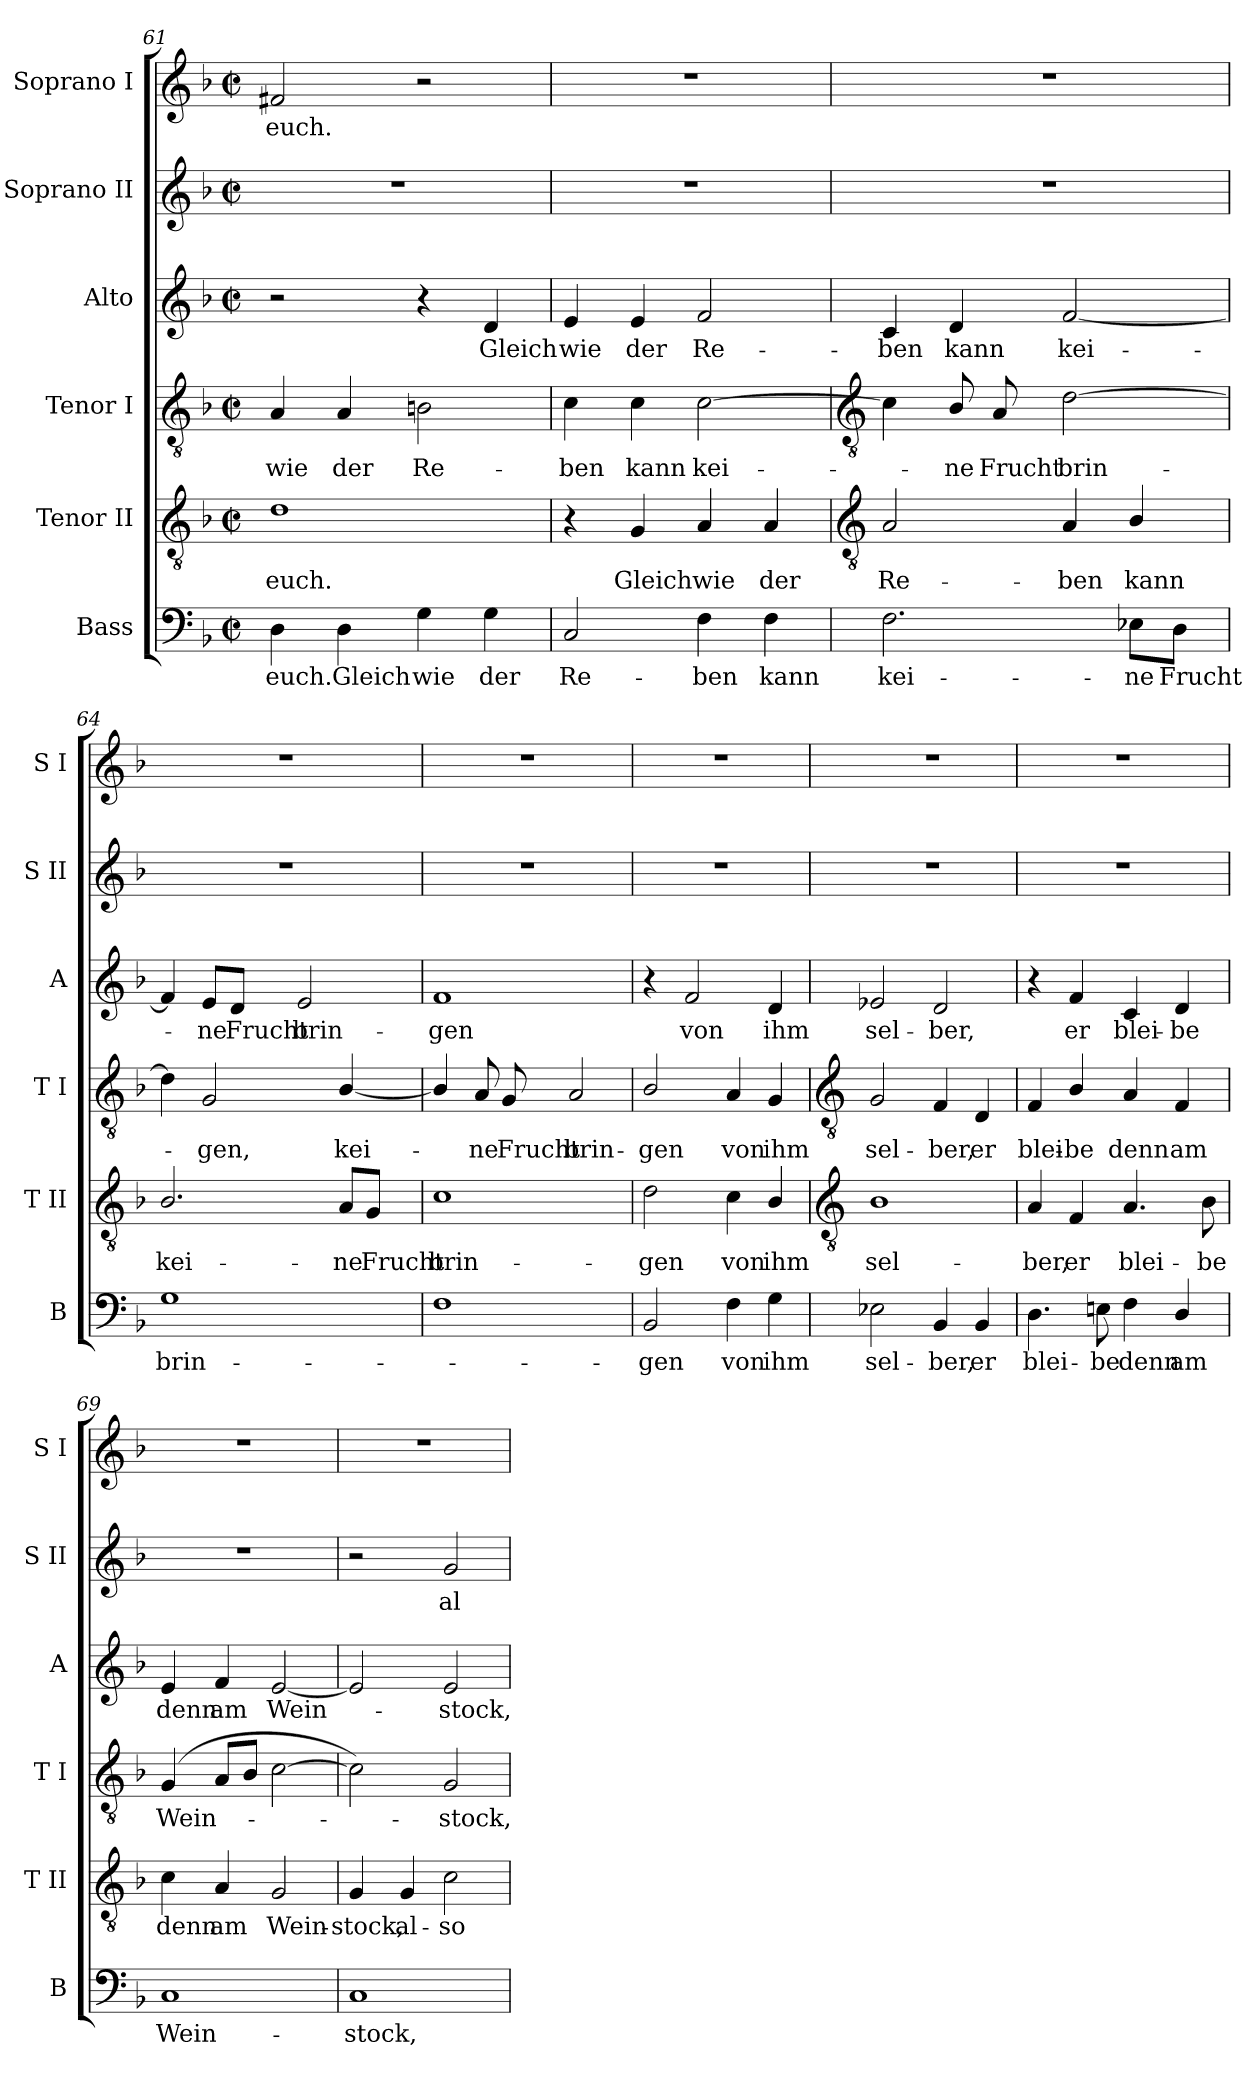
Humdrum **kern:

**kern	**text	**kern	**text	**kern	**text	**kern	**text	**kern	**text	**kern	**text
*part6	*part6	*part5	*part5	*part4	*part4	*part3	*part3	*part2	*part2	*part1	*part1
*staff6	*staff6	*staff5	*staff5	*staff4	*staff4	*staff3	*staff3	*staff2	*staff2	*staff1	*staff1
*I"Bass	*	*I"Tenor II	*	*I"Tenor I	*	*I"Alto	*	*I"Soprano II	*	*I"Soprano I	*
*I'B	*	*I'T II	*	*I'T I	*	*I'A	*	*I'S II	*	*I'S I	*
*clefF4	*	*clefGv2	*	*clefGv2	*	*clefG2	*	*clefG2	*	*clefG2	*
*k[b-]	*	*k[b-]	*	*k[b-]	*	*k[b-]	*	*k[b-]	*	*k[b-]	*
*F:	*	*F:	*	*F:	*	*F:	*	*F:	*	*F:	*
*M2/2	*	*M2/2	*	*M2/2	*	*M2/2	*	*M2/2	*	*M2/2	*
*met(c|)	*	*met(c|)	*	*met(c|)	*	*met(c|)	*	*met(c|)	*	*met(c|)	*
=61	=61	=61	=61	=61	=61	=61	=61	=61	=61	=61	=61
!	!LO:LY:b	!	!LO:LY:b	!	!LO:LY:b	!	!	!	!	!	!LO:LY:b
4D	euch.	1d	euch.	4A	wie	2r	.	1r	.	2f#X	euch.
!	!LO:LY:b	!	!	!	!LO:LY:b	!	!	!	!	!	!
4D	Gleich	.	.	4A	der	.	.	.	.	.	.
!	!LO:LY:b	!	!	!	!LO:LY:b	!	!	!	!	!	!
4G	wie	.	.	2Bn	Re-	4r	.	.	.	2r	.
!	!LO:LY:b	!	!	!	!	!	!LO:LY:b	!	!	!	!
4G	der	.	.	.	.	4d	Gleich	.	.	.	.
=62	=62	=62	=62	=62	=62	=62	=62	=62	=62	=62	=62
!	!LO:LY:b	!	!	!	!LO:LY:b	!	!LO:LY:b	!	!	!	!
2C	Re-	4r	.	4c	-ben	4e	wie	1r	.	1r	.
!	!	!	!LO:LY:b	!	!LO:LY:b	!	!LO:LY:b	!	!	!	!
.	.	4G	Gleich	4c	kann	4e	der	.	.	.	.
!	!LO:LY:b	!	!LO:LY:b	!	!LO:LY:b	!	!LO:LY:b	!	!	!	!
4F	-ben	4A	wie	[2c	kei-	2f	Re-	.	.	.	.
!	!LO:LY:b	!	!LO:LY:b	!	!	!	!	!	!	!	!
4F	kann	4A	der	.	.	.	.	.	.	.	.
!!LO:LB:g=z
=63	=63	=63	=63	=63	=63	=63	=63	=63	=63	=63	=63
*	*	*clefGv2	*	*clefGv2	*	*	*	*	*	*	*
!	!LO:LY:b	!	!LO:LY:b	!	!	!	!LO:LY:b	!	!	!	!
2.F	kei-	2A	Re-	4c]	.	4c	-ben	1r	.	1r	.
!	!	!	!	!	!LO:LY:b	!	!LO:LY:b	!	!	!	!
.	.	.	.	8B-/	ne	4d	kann	.	.	.	.
!	!	!	!	!	!LO:LY:b	!	!	!	!	!	!
.	.	.	.	8A	Frucht	.	.	.	.	.	.
!	!	!	!LO:LY:b	!	!LO:LY:b	!	!LO:LY:b	!	!	!	!
.	.	4A	-ben	[2d	brin-	[2f	kei-	.	.	.	.
!	!LO:LY:b	!	!LO:LY:b	!	!	!	!	!	!	!	!
8E-X\L	-ne	4B-/	kann	.	.	.	.	.	.	.	.
!	!LO:LY:b	!	!	!	!	!	!	!	!	!	!
8D\J	Frucht	.	.	.	.	.	.	.	.	.	.
=64	=64	=64	=64	=64	=64	=64	=64	=64	=64	=64	=64
!	!LO:LY:b	!	!LO:LY:b	!	!	!	!	!	!	!	!
1G	brin-	2.B-/	kei-	4d]	.	4f]	.	1r	.	1r	.
!	!	!	!	!	!LO:LY:b	!	!LO:LY:b	!	!	!	!
.	.	.	.	2G	gen,	8e/L	ne	.	.	.	.
!	!	!	!	!	!	!	!LO:LY:b	!	!	!	!
.	.	.	.	.	.	8d/J	Frucht	.	.	.	.
!	!	!	!	!	!	!	!LO:LY:b	!	!	!	!
.	.	.	.	.	.	2e	brin-	.	.	.	.
!	!	!	!LO:LY:b	!	!LO:LY:b	!	!	!	!	!	!
.	.	8A/L	-ne	[4B-/	kei-	.	.	.	.	.	.
!	!	!	!LO:LY:b	!	!	!	!	!	!	!	!
.	.	8G/J	Frucht	.	.	.	.	.	.	.	.
=65	=65	=65	=65	=65	=65	=65	=65	=65	=65	=65	=65
!	!	!	!LO:LY:b	!	!	!	!LO:LY:b	!	!	!	!
1F	.	1c	brin-	4B-/]	.	1f	-gen	1r	.	1r	.
!	!	!	!	!	!LO:LY:b	!	!	!	!	!	!
.	.	.	.	8A	ne	.	.	.	.	.	.
!	!	!	!	!	!LO:LY:b	!	!	!	!	!	!
.	.	.	.	8G	Frucht	.	.	.	.	.	.
!	!	!	!	!	!LO:LY:b	!	!	!	!	!	!
.	.	.	.	2A	brin-	.	.	.	.	.	.
=66	=66	=66	=66	=66	=66	=66	=66	=66	=66	=66	=66
!	!LO:LY:b	!	!LO:LY:b	!	!LO:LY:b	!	!	!	!	!	!
2BB-	gen	2d	-gen	2B-/	-gen	4r	.	1r	.	1r	.
!	!	!	!	!	!	!	!LO:LY:b	!	!	!	!
.	.	.	.	.	.	2f	von	.	.	.	.
!	!LO:LY:b	!	!LO:LY:b	!	!LO:LY:b	!	!	!	!	!	!
4F	von	4c	von	4A	von	.	.	.	.	.	.
!	!LO:LY:b	!	!LO:LY:b	!	!LO:LY:b	!	!LO:LY:b	!	!	!	!
4G	ihm	4B-/	ihm	4G	ihm	4d	ihm	.	.	.	.
!!LO:LB:g=z
=67	=67	=67	=67	=67	=67	=67	=67	=67	=67	=67	=67
*	*	*clefGv2	*	*clefGv2	*	*	*	*	*	*	*
!	!LO:LY:b	!	!LO:LY:b	!	!LO:LY:b	!	!LO:LY:b	!	!	!	!
2E-X	sel-	1B-	sel-	2G	sel-	2e-X	sel-	1r	.	1r	.
!	!LO:LY:b	!	!	!	!LO:LY:b	!	!LO:LY:b	!	!	!	!
4BB-	-ber,	.	.	4F	-ber,	2d	-ber,	.	.	.	.
!	!LO:LY:b	!	!	!	!LO:LY:b	!	!	!	!	!	!
4BB-	er	.	.	4D	er	.	.	.	.	.	.
=68	=68	=68	=68	=68	=68	=68	=68	=68	=68	=68	=68
!	!LO:LY:b	!	!LO:LY:b	!	!LO:LY:b	!	!	!	!	!	!
4.D	blei-	4A	-ber,	4F	blei-	4r	.	1r	.	1r	.
!	!	!	!LO:LY:b	!	!LO:LY:b	!	!LO:LY:b	!	!	!	!
.	.	4F	er	4B-/	-be	4f	er	.	.	.	.
!	!LO:LY:b	!	!	!	!	!	!	!	!	!	!
8En	-be	.	.	.	.	.	.	.	.	.	.
!	!LO:LY:b	!	!LO:LY:b	!	!LO:LY:b	!	!LO:LY:b	!	!	!	!
4F	denn	4.A	blei-	4A	denn	4c	blei-	.	.	.	.
!	!LO:LY:b	!	!	!	!LO:LY:b	!	!LO:LY:b	!	!	!	!
4D/	am	.	.	4F	am	4d	-be	.	.	.	.
!	!	!	!LO:LY:b	!	!	!	!	!	!	!	!
.	.	8B-	-be	.	.	.	.	.	.	.	.
=69	=69	=69	=69	=69	=69	=69	=69	=69	=69	=69	=69
!	!LO:LY:b	!	!LO:LY:b	!	!LO:LY:b	!	!LO:LY:b	!	!	!	!
1C	Wein-	4c	denn	(<4G	Wein-	4e	denn	1r	.	1r	.
!	!	!	!LO:LY:b	!	!	!	!LO:LY:b	!	!	!	!
.	.	4A	am	8AL	.	4f	am	.	.	.	.
.	.	.	.	8B-J	.	.	.	.	.	.	.
!	!	!	!LO:LY:b	!	!	!	!LO:LY:b	!	!	!	!
.	.	2G	Wein-	[2c	.	[2e	Wein-	.	.	.	.
=70	=70	=70	=70	=70	=70	=70	=70	=70	=70	=70	=70
!	!LO:LY:b	!	!LO:LY:b	!	!	!	!	!	!	!	!
1C	-stock,	4G	-stock,	2c])	.	2e]	.	2r	.	1r	.
!	!	!	!LO:LY:b	!	!	!	!	!	!	!	!
.	.	4G	al-	.	.	.	.	.	.	.	.
!	!	!	!LO:LY:b	!	!LO:LY:b	!	!LO:LY:b	!	!LO:LY:b	!	!
.	.	2c	-so	2G	stock,	2e	stock,	2g	al-	.	.
=	=	=	=	=	=	=	=	=	=	=	=
*-	*-	*-	*-	*-	*-	*-	*-	*-	*-	*-	*-
